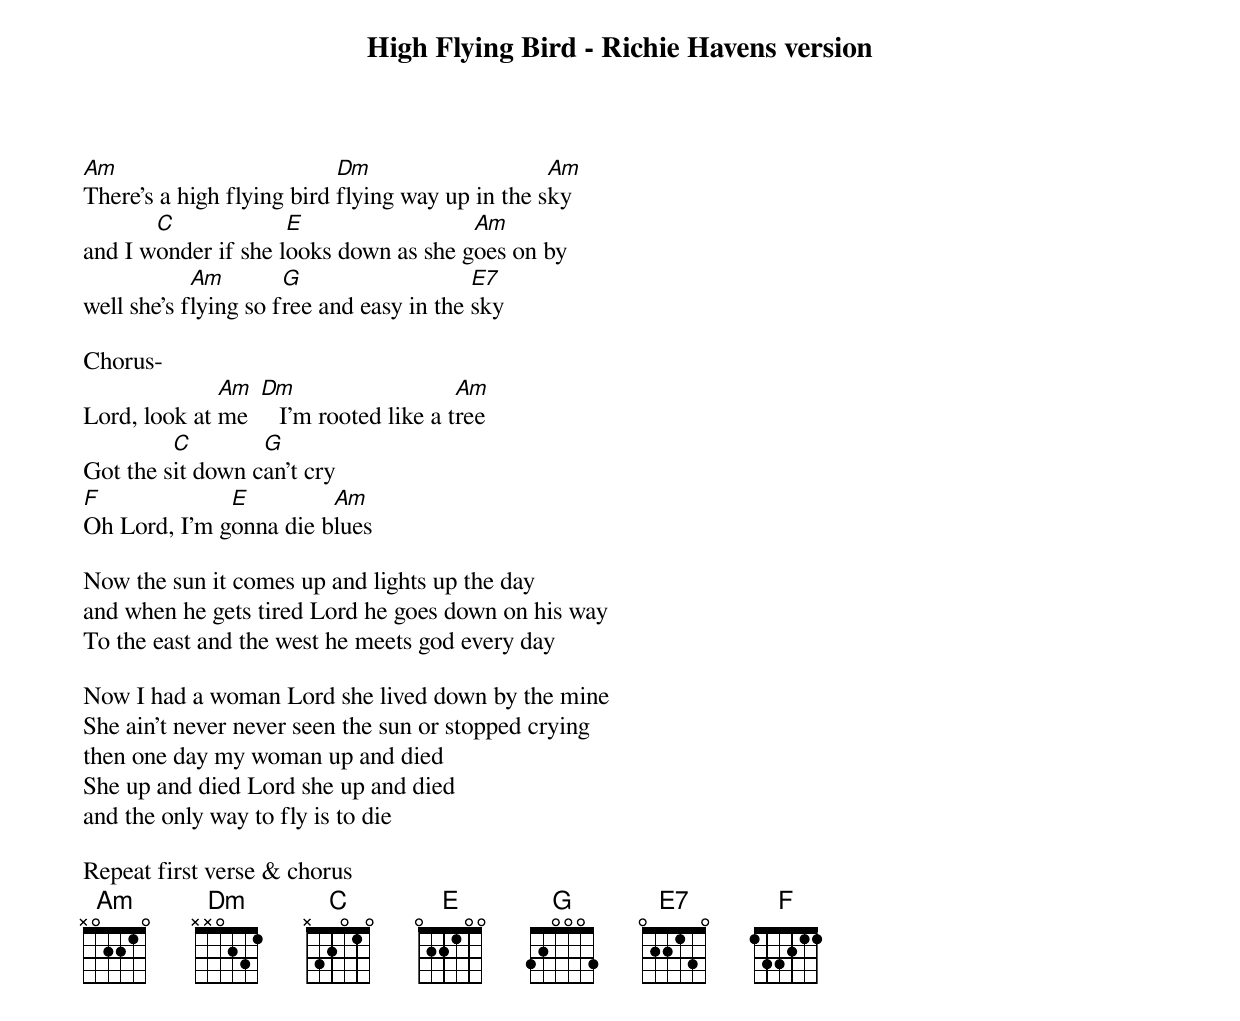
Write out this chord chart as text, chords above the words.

High Flying Bird - Richie Havens version

Am                         Dm                    Am
There's a high flying bird flying way up in the sky
       C             E                 Am
and I wonder if she looks down as she goes on by
            Am        G                   E7
well she's flying so free and easy in the sky

Chorus-
              Am  Dm                    Am
Lord, look at me     I'm rooted like a tree
         C        G
Got the sit down can't cry
F             E         Am
Oh Lord, I'm gonna die blues

Now the sun it comes up and lights up the day
and when he gets tired Lord he goes down on his way
To the east and the west he meets god every day

Now I had a woman Lord she lived down by the mine
She ain't never never seen the sun or stopped crying
then one day my woman up and died
She up and died Lord she up and died
and the only way to fly is to die

Repeat first verse & chorus
